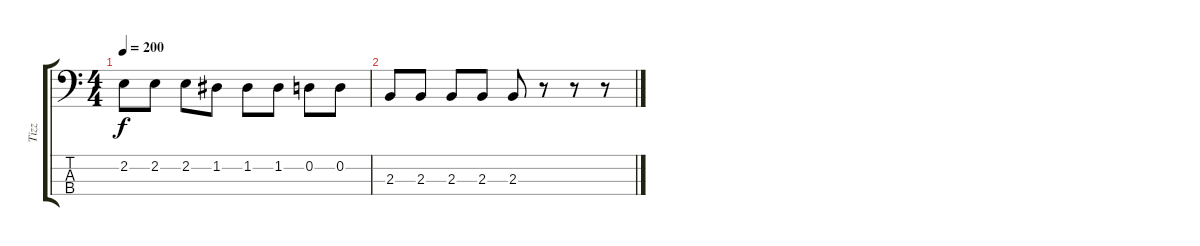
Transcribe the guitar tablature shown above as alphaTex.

\track ("Tizz" "Tizz") {instrument electricbassfinger}
\staff {score tabs}
\tuning (G2 D2 A1 E1) {hide}
\ts (4 4)
\tempo 200
\clef f4
\ks c
2.2.8{dy f} 2.2.8 2.2.8 1.2.8 1.2.8 1.2.8 0.2.8 0.2.8 |
2.3.8 2.3.8 2.3.8 2.3.8 2.3.8 r.8 r.8 r.8
